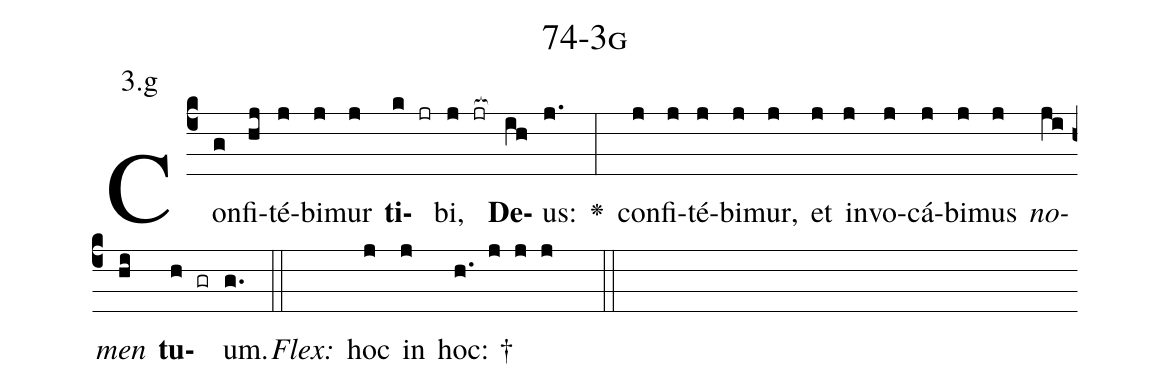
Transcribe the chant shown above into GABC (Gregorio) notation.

name: 74-3g;
annotation: 3.g;
%%
(c4)Con(g)fi(hj)té(j)bi(j)mur(j) <b>ti</b>(k jr)bi,(j jr[ocb:1{]) <b>De</b>(ih[ocb:0}])us:(j.) <v>\greheightstar</v>(:) con(j)fi(j)té(j)bi(j)mur,(j) et(j) in(j)vo(j)cá(j)bi(j)mus(j) <i>no</i>(ji)<i>men</i>(hi) <b>tu</b>(h gr)um.(g.) (::)
<i>Flex:</i>()  hoc(j) in(j) hoc: †(h. j j j  ::)

%E(j) u(j) o(ji) u(hi) a(h) e.(g.) (::)
